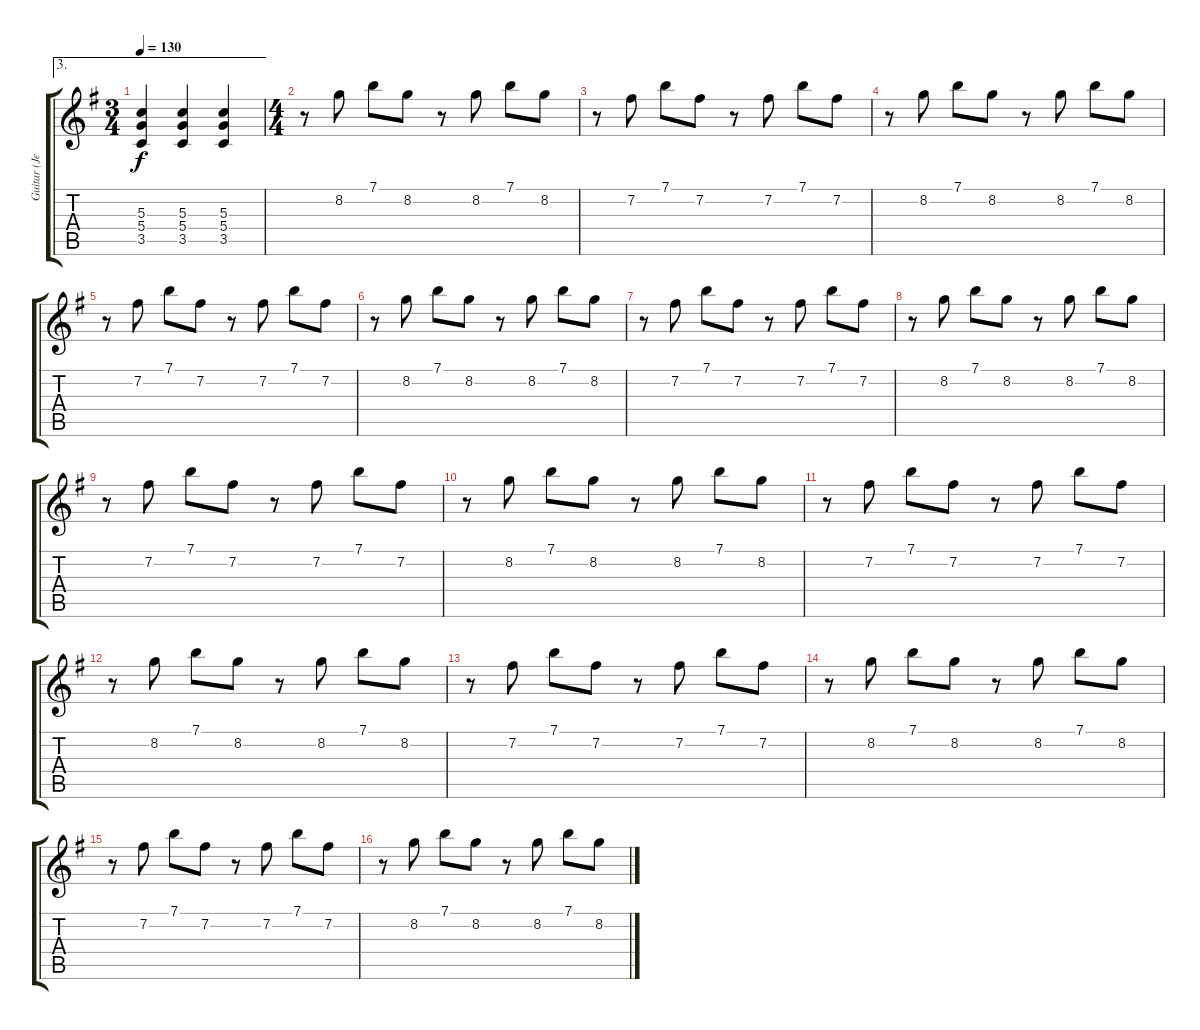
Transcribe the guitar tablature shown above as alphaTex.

\track ("Guitar (Jenny)" "Guitar (Je") {instrument acousticguitarsteel}
\staff {score tabs}
\tuning (E4 B3 G3 D3 A2 E2) {hide}
\ae 3
\ts (3 4)
\tempo 130
\clef g2
\ks eminor
(5.3 5.4 3.5).4{dy f} (5.3 5.4 3.5).4 (5.3 5.4 3.5).4 |
\ts (4 4)
r.8 8.2.8 7.1.8 8.2.8 r.8 8.2.8 7.1.8 8.2.8 |
r.8 7.2.8 7.1.8 7.2.8 r.8 7.2.8 7.1.8 7.2.8 |
r.8 8.2.8 7.1.8 8.2.8 r.8 8.2.8 7.1.8 8.2.8 |
r.8 7.2.8 7.1.8 7.2.8 r.8 7.2.8 7.1.8 7.2.8 |
r.8 8.2.8 7.1.8 8.2.8 r.8 8.2.8 7.1.8 8.2.8 |
r.8 7.2.8 7.1.8 7.2.8 r.8 7.2.8 7.1.8 7.2.8 |
r.8 8.2.8 7.1.8 8.2.8 r.8 8.2.8 7.1.8 8.2.8 |
r.8 7.2.8 7.1.8 7.2.8 r.8 7.2.8 7.1.8 7.2.8 |
r.8{volume 9} 8.2.8 7.1.8 8.2.8 r.8 8.2.8 7.1.8 8.2.8 |
r.8 7.2.8 7.1.8 7.2.8 r.8 7.2.8 7.1.8 7.2.8 |
r.8 8.2.8 7.1.8 8.2.8 r.8 8.2.8 7.1.8 8.2.8 |
r.8 7.2.8 7.1.8 7.2.8 r.8 7.2.8 7.1.8 7.2.8 |
r.8{volume 6} 8.2.8 7.1.8 8.2.8 r.8 8.2.8 7.1.8 8.2.8 |
r.8 7.2.8 7.1.8 7.2.8 r.8 7.2.8 7.1.8 7.2.8 |
r.8{volume 0} 8.2.8 7.1.8 8.2.8 r.8 8.2.8 7.1.8 8.2.8
